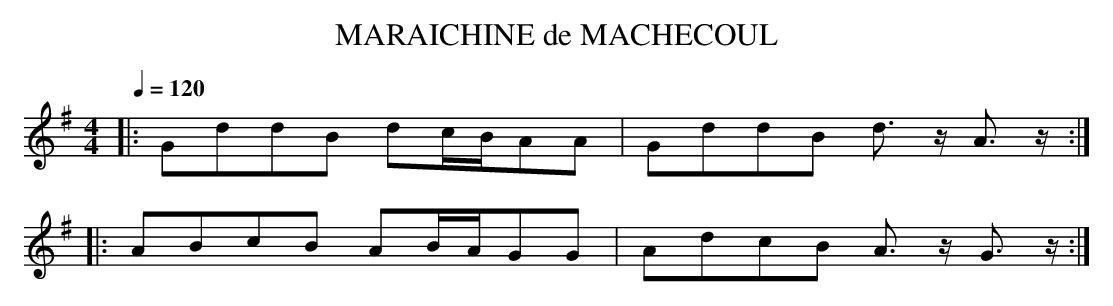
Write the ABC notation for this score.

X:1
T:MARAICHINE de MACHECOUL
M:4/4
L:1/8
Q:1/4=120
K:G
|:GddB dc/2B/2AA|GddB d3/2 z/2 A3/2 z/2:|
|:ABcB AB/2A/2GG|AdcB A3/2 z/2 G3/2 z/2:|
